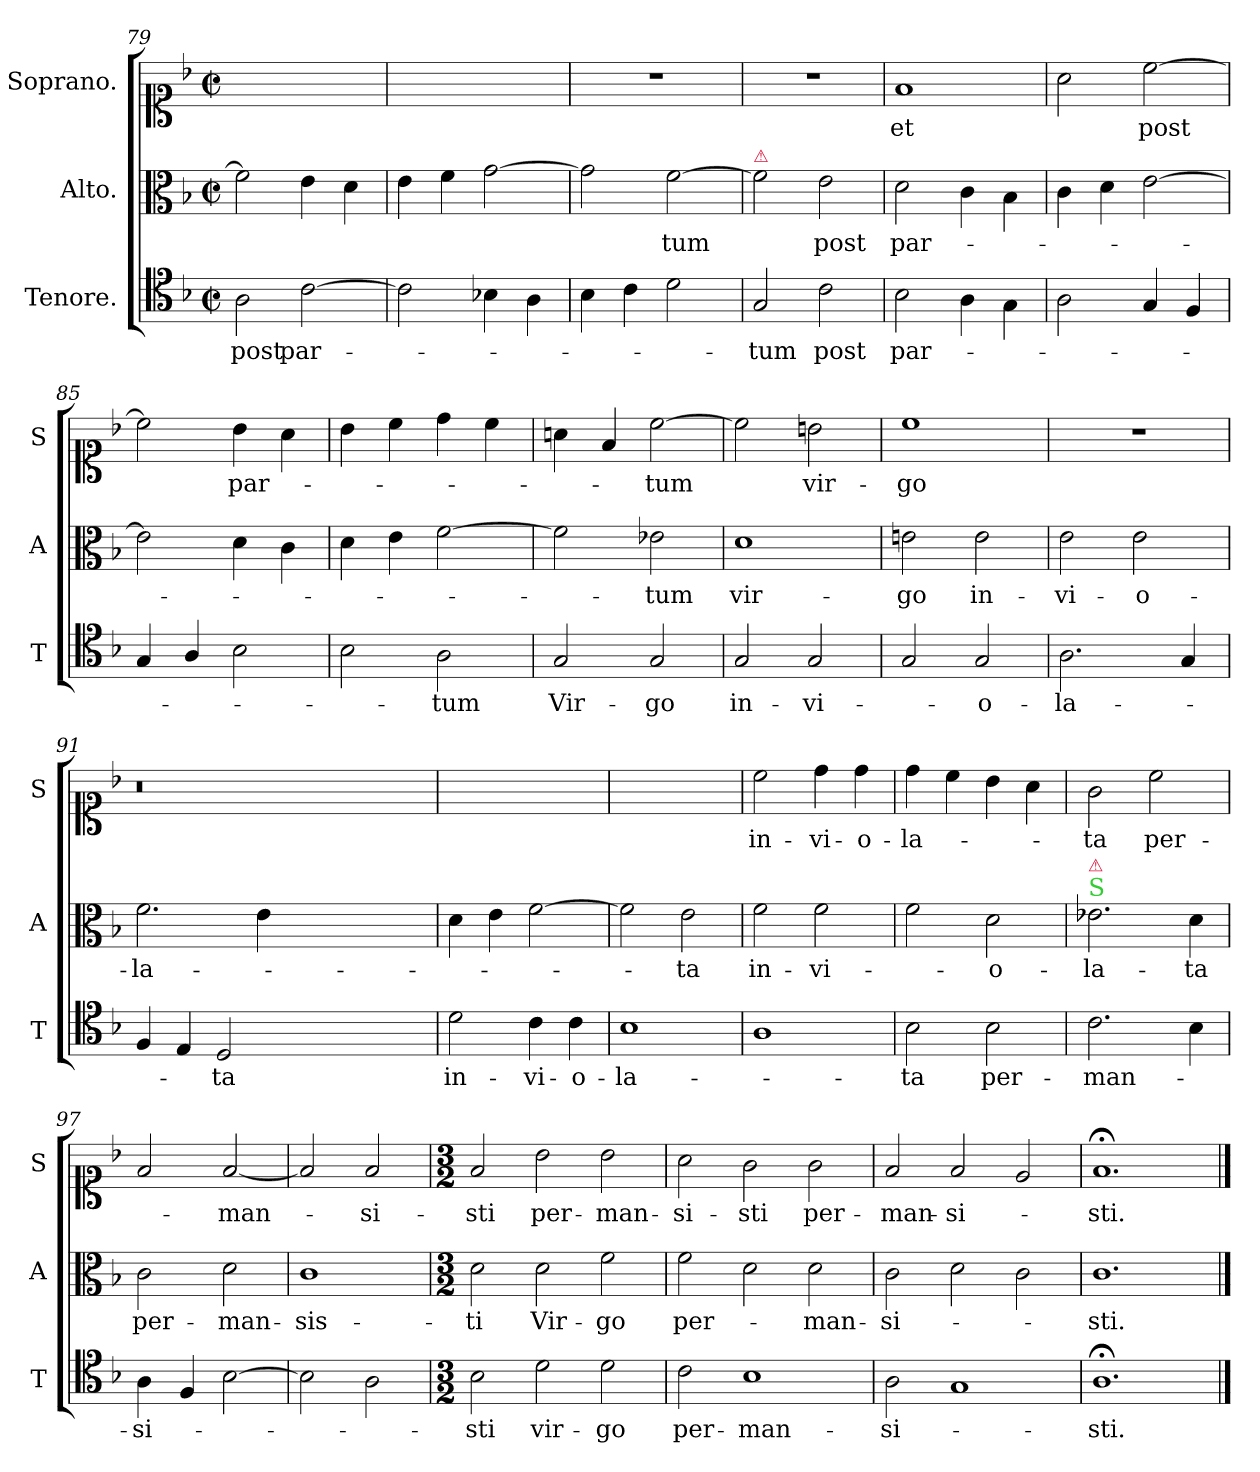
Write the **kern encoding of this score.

**kern	**text	**kern	**text	**kern	**text
*part3	*part3	*part2	*part2	*part1	*part1
*staff3	*staff3	*staff2	*staff2	*staff1	*staff1
*I"Tenore.	*	*I"Alto.	*	*I"Soprano.	*
*I'T	*	*I'A	*	*I'S	*
*clefC4	*	*clefC3	*	*clefC1	*
*k[b-]	*	*k[b-]	*	*k[b-]	*
*M2/2	*	*M2/2	*	*M2/2	*
*met(c|)	*	*met(c|)	*	*met(c|)	*
=79	=79	=79	=79	=79	=79
2A\	post	2f\]	.	1ryy	.
[2c\	par-	4e\	.	.	.
.	.	4d\	.	.	.
=80	=80	=80	=80	=80	=80
2c\]	.	4e\	.	1ryy	.
.	.	4f\	.	.	.
4B-X\	.	[2g\	.	.	.
4A\	.	.	.	.	.
=81	=81	=81	=81	=81	=81
4B-\	.	2g\]	.	1r	.
4c\	.	.	.	.	.
2d\	.	[2f\	-tum	.	.
=82	=82	=82	=82	=82	=82
!	!	!LO:TX:a:color=crimson:t=⚠	!	!	!
2G/	-tum	2f\]	.	1r	.
2c\	post	2e\	post	.	.
=83	=83	=83	=83	=83	=83
2B-\	par-	2d\	par-	1f	et
4A\	.	4c\	.	.	.
4G\	.	4B-\	.	.	.
=84	=84	=84	=84	=84	=84
2A\	.	4c\	.	2a\	.
.	.	4d\	.	.	.
4G/	.	[2e\	.	[2cc\	post
4F/	.	.	.	.	.
=85	=85	=85	=85	=85	=85
4G/	.	2e\]	.	2cc\]	.
4A/	.	.	.	.	.
2B-\	.	4d\	.	4b-\	par-
.	.	4c\	.	4a\	.
=86	=86	=86	=86	=86	=86
2B-\	.	4d\	.	4b-\	.
.	.	4e\	.	4cc\	.
2A\	-tum	[2f\	.	4dd\	.
.	.	.	.	4cc\	.
=87	=87	=87	=87	=87	=87
2G/	Vir-	2f\]	.	4an\	.
.	.	.	.	4f/	.
2G/	-go	2e-X\	tum	[2cc\	-tum
=88	=88	=88	=88	=88	=88
2G/	in-	1d	vir-	2cc\]	.
2G/	-vi-	.	.	2bn\	vir-
=89	=89	=89	=89	=89	=89
2G/	.	2en\	-go	1cc	-go
2G/	-o-	2e\	in-	.	.
=90	=90	=90	=90	=90	=90
2.A\	-la-	2e\	-vi-	1r	.
.	.	2e\	-o-	.	.
4G/	.	.	.	.	.
=91	=91	=91	=91	=91	=91
4F/	.	2.f\	-la-	0.r	.
4E/	.	.	.	.	.
2D/	-ta	.	.	.	.
.	.	4e\	.	.	.
0ryy	.	0ryy	.	.	.
=92	=92	=92	=92	=92	=92
2d\	in-	4d\	.	1ryy	.
.	.	4e\	.	.	.
4c\	-vi-	[2f\	.	.	.
4c\	-o-	.	.	.	.
=93	=93	=93	=93	=93	=93
1B-	-la-	2f\]	.	1ryy	.
.	.	2e\	ta	.	.
=94	=94	=94	=94	=94	=94
1A	.	2f\	in-	2cc\	in-
.	.	2f\	-vi-	4dd\	-vi-
.	.	.	.	4dd\	-o-
=95	=95	=95	=95	=95	=95
2B-\	-ta	2f\	.	4dd\	-la-
.	.	.	.	4cc\	.
2B-\	per-	2d\	-o-	4b-\	.
.	.	.	.	4a\	.
=96	=96	=96	=96	=96	=96
!	!	!LO:TX:a:color=limegreen:t=S	!	!	!
!	!	!LO:TX:a:color=crimson:t=⚠	!	!	!
2.c\	-man-	2.e-X\	-la-	2g\	-ta
.	.	.	.	2cc\	per-
4B-\	.	4d\	-ta	.	.
=97	=97	=97	=97	=97	=97
4A\	-si-	2c\	per-	2f/	.
4F/	.	.	.	.	.
[2B-\	.	2d\	-man-	[2f/	-man-
=98	=98	=98	=98	=98	=98
2B-\]	.	1c	-sis-	2f/]	.
2A\	.	.	.	2f/	-si-
=99	=99	=99	=99	=99	=99
*M3/2	*	*M3/2	*	*M3/2	*
2B-\	-sti	2d\	-ti	2f/	-sti
2d\	vir-	2d\	Vir-	2b-\	per-
2d\	-go	2f\	-go	2b-\	-man-
=100	=100	=100	=100	=100	=100
2c\	per-	2f\	per-	2a\	-si-
1B-	-man-	2d\	.	2g\	-sti
.	.	2d\	-man-	2g\	per-
=101	=101	=101	=101	=101	=101
2A\	-si-	2c\	-si-	2f/	-man-
1G	.	2d\	.	2f/	-si-
.	.	2c\	.	2e/	.
=102	=102	=102	=102	=102	=102
1.A;<	-sti.	1.c	-sti.	1.f;<	-sti.
==	==	==	==	==	==
*-	*-	*-	*-	*-	*-
